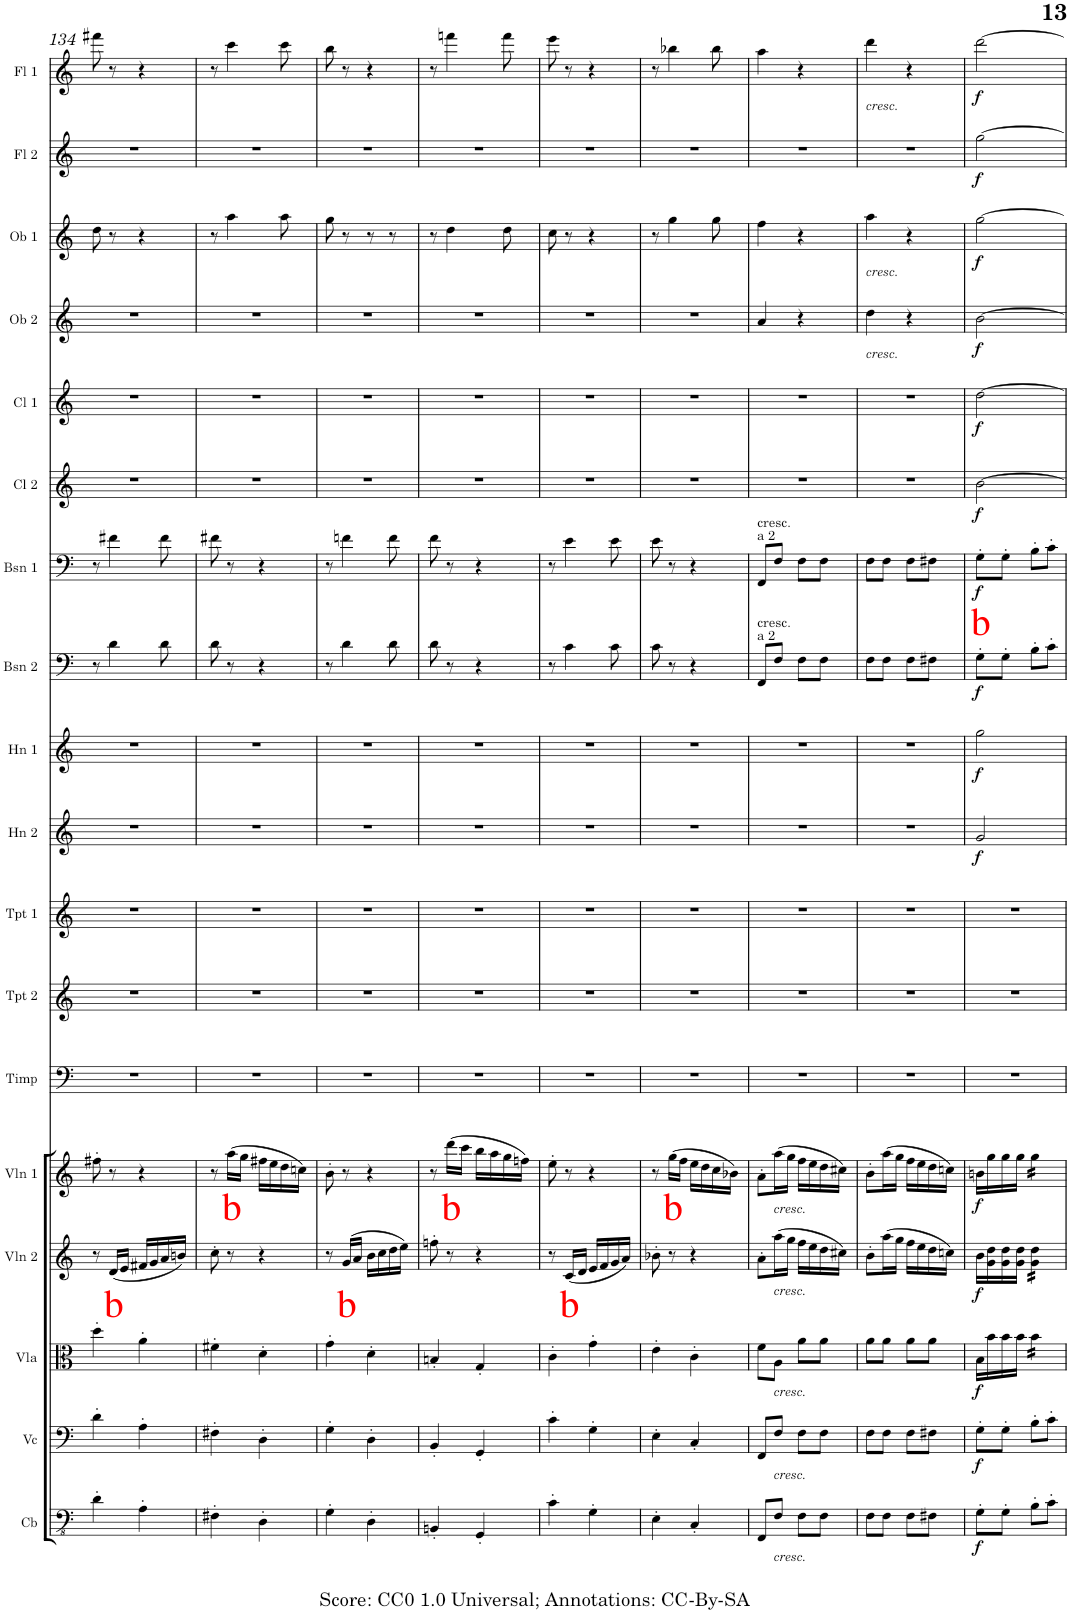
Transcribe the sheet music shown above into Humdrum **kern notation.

**kern	**dynam	**kern	**dynam	**kern	**dynam	**kern	**text	**dynam	**kern	**text	**dynam	**kern	**kern	**kern	**kern	**dynam	**kern	**dynam	**kern	**dynam	**kern	**text	**dynam	**kern	**dynam	**kern	**dynam	**kern	**dynam	**kern	**dynam	**kern	**dynam	**kern	**dynam
*part18	*part18	*part17	*part17	*part16	*part16	*part15	*part15	*part15	*part14	*part14	*part14	*part13	*part12	*part11	*part10	*part10	*part9	*part9	*part8	*part8	*part7	*part7	*part7	*part6	*part6	*part5	*part5	*part4	*part4	*part3	*part3	*part2	*part2	*part1	*part1
*staff18	*staff18	*staff17	*staff17	*staff16	*staff16	*staff15	*staff15	*staff15	*staff14	*staff14	*staff14	*staff13	*staff12	*staff11	*staff10	*staff10	*staff9	*staff9	*staff8	*staff8	*staff7	*staff7	*staff7	*staff6	*staff6	*staff5	*staff5	*staff4	*staff4	*staff3	*staff3	*staff2	*staff2	*staff1	*staff1
*I"Contrabass	*	*I"Violoncello	*	*I"Viola	*	*I"Violin 2	*	*	*I"Violin 1	*	*	*I"Timpani	*I"C Trumpet 2	*I"C Trumpet 1	*I"C Horn 2	*	*I"C Horn 1	*	*I"Bassoon 2	*	*I"Bassoon 1	*	*	*I"C Clarinet 2	*	*I"C Clarinet 1	*	*I"Oboe 2	*	*I"Oboe 1	*	*I"Flute 2	*	*I"Flute 1	*
*I'Cb	*	*I'Vc	*	*I'Vla	*	*I'Vln 2	*	*	*I'Vln 1	*	*	*I'Timp	*I'Tpt 2	*I'Tpt 1	*I'Hn 2	*	*I'Hn 1	*	*I'Bsn 2	*	*I'Bsn 1	*	*	*I'Cl 2	*	*I'Cl 1	*	*I'Ob 2	*	*I'Ob 1	*	*I'Fl 2	*	*I'Fl 1	*
!!LO:PB:g=z
*clefFv4	*	*clefF4	*	*clefC3	*	*clefG2	*	*	*clefG2	*	*	*clefF4	*clefG2	*clefG2	*clefG2	*	*clefG2	*	*clefF4	*	*clefF4	*	*	*clefG2	*	*clefG2	*	*clefG2	*	*clefG2	*	*clefG2	*	*clefG2	*
*	*	*	*	*	*	*	*	*	*	*	*	*	*	*	*Trd7c12	*	*Trd7c12	*	*	*	*	*	*	*Trd1c2	*	*Trd1c2	*	*	*	*	*	*	*	*	*
*k[]	*	*k[]	*	*k[]	*	*k[]	*	*	*k[]	*	*	*k[]	*k[]	*k[]	*k[]	*	*k[]	*	*k[]	*	*k[]	*	*	*k[]	*	*k[]	*	*k[]	*	*k[]	*	*k[]	*	*k[]	*
*M2/4	*	*M2/4	*	*M2/4	*	*M2/4	*	*	*M2/4	*	*	*M2/4	*M2/4	*M2/4	*M2/4	*	*M2/4	*	*M2/4	*	*M2/4	*	*	*M2/4	*	*M2/4	*	*M2/4	*	*M2/4	*	*M2/4	*	*M2/4	*
=134	=134	=134	=134	=134	=134	=134	=134	=134	=134	=134	=134	=134	=134	=134	=134	=134	=134	=134	=134	=134	=134	=134	=134	=134	=134	=134	=134	=134	=134	=134	=134	=134	=134	=134	=134
4D'\	.	4d'\	.	4dd'\	.	8r	.	.	8ff#X'\	.	.	2r	2r	2r	2r	.	2r	.	8r	.	8r	.	.	2r	.	2r	.	2r	.	8dd\	.	2r	.	8fff#X\	.
!	!	!	!	!	!	!	!LO:LY:b:color=#FF0000	!	!	!	!	!	!	!	!	!	!	!	!	!	!	!	!	!	!	!	!	!	!	!	!	!	!	!	!
.	.	.	.	.	.	(16d/LL	b	.	8r	.	.	.	.	.	.	.	.	.	4d\	.	4f#X\	.	.	.	.	.	.	.	.	8r	.	.	.	8r	.
.	.	.	.	.	.	16e/JJ	.	.	.	.	.	.	.	.	.	.	.	.	.	.	.	.	.	.	.	.	.	.	.	.	.	.	.	.	.
4AA'\	.	4A'\	.	4a'\	.	16f#X/LL	.	.	4r	.	.	.	.	.	.	.	.	.	.	.	.	.	.	.	.	.	.	.	.	4r	.	.	.	4r	.
.	.	.	.	.	.	16g/	.	.	.	.	.	.	.	.	.	.	.	.	.	.	.	.	.	.	.	.	.	.	.	.	.	.	.	.	.
.	.	.	.	.	.	16a/	.	.	.	.	.	.	.	.	.	.	.	.	8d\	.	8f#\	.	.	.	.	.	.	.	.	.	.	.	.	.	.
.	.	.	.	.	.	16bn/JJ)	.	.	.	.	.	.	.	.	.	.	.	.	.	.	.	.	.	.	.	.	.	.	.	.	.	.	.	.	.
=135	=135	=135	=135	=135	=135	=135	=135	=135	=135	=135	=135	=135	=135	=135	=135	=135	=135	=135	=135	=135	=135	=135	=135	=135	=135	=135	=135	=135	=135	=135	=135	=135	=135	=135	=135
4FF#X'\	.	4F#X'\	.	4f#X'\	.	8cc'\	.	.	8r	.	.	2r	2r	2r	2r	.	2r	.	8d\	.	8f#X\	.	.	2r	.	2r	.	2r	.	8r	.	2r	.	8r	.
!	!	!	!	!	!	!	!	!	!	!LO:LY:b:color=#FF0000	!	!	!	!	!	!	!	!	!	!	!	!	!	!	!	!	!	!	!	!	!	!	!	!	!
.	.	.	.	.	.	8r	.	.	(16aa\LL	b	.	.	.	.	.	.	.	.	8r	.	8r	.	.	.	.	.	.	.	.	4aa\	.	.	.	4ccc\	.
.	.	.	.	.	.	.	.	.	16gg\JJ	.	.	.	.	.	.	.	.	.	.	.	.	.	.	.	.	.	.	.	.	.	.	.	.	.	.
4DD'\	.	4D'\	.	4d'\	.	4r	.	.	16ff#X\LL	.	.	.	.	.	.	.	.	.	4r	.	4r	.	.	.	.	.	.	.	.	.	.	.	.	.	.
.	.	.	.	.	.	.	.	.	16ee\	.	.	.	.	.	.	.	.	.	.	.	.	.	.	.	.	.	.	.	.	.	.	.	.	.	.
.	.	.	.	.	.	.	.	.	16dd\	.	.	.	.	.	.	.	.	.	.	.	.	.	.	.	.	.	.	.	.	8aa\	.	.	.	8ccc\	.
.	.	.	.	.	.	.	.	.	16ccn\JJ)	.	.	.	.	.	.	.	.	.	.	.	.	.	.	.	.	.	.	.	.	.	.	.	.	.	.
=136	=136	=136	=136	=136	=136	=136	=136	=136	=136	=136	=136	=136	=136	=136	=136	=136	=136	=136	=136	=136	=136	=136	=136	=136	=136	=136	=136	=136	=136	=136	=136	=136	=136	=136	=136
4GG'\	.	4G'\	.	4g'\	.	8r	.	.	8b'\	.	.	2r	2r	2r	2r	.	2r	.	8r	.	8r	.	.	2r	.	2r	.	2r	.	8gg\	.	2r	.	8bb\	.
!	!	!	!	!	!	!	!LO:LY:b:color=#FF0000	!	!	!	!	!	!	!	!	!	!	!	!	!	!	!	!	!	!	!	!	!	!	!	!	!	!	!	!
.	.	.	.	.	.	(16g/LL	b	.	8r	.	.	.	.	.	.	.	.	.	4d\	.	4fn\	.	.	.	.	.	.	.	.	8r	.	.	.	8r	.
.	.	.	.	.	.	16a/JJ	.	.	.	.	.	.	.	.	.	.	.	.	.	.	.	.	.	.	.	.	.	.	.	.	.	.	.	.	.
4DD'\	.	4D'\	.	4d'\	.	16b\LL	.	.	4r	.	.	.	.	.	.	.	.	.	.	.	.	.	.	.	.	.	.	.	.	8r	.	.	.	4r	.
.	.	.	.	.	.	16cc\	.	.	.	.	.	.	.	.	.	.	.	.	.	.	.	.	.	.	.	.	.	.	.	.	.	.	.	.	.
.	.	.	.	.	.	16dd\	.	.	.	.	.	.	.	.	.	.	.	.	8d\	.	8f\	.	.	.	.	.	.	.	.	8r	.	.	.	.	.
.	.	.	.	.	.	16ee\JJ)	.	.	.	.	.	.	.	.	.	.	.	.	.	.	.	.	.	.	.	.	.	.	.	.	.	.	.	.	.
=137	=137	=137	=137	=137	=137	=137	=137	=137	=137	=137	=137	=137	=137	=137	=137	=137	=137	=137	=137	=137	=137	=137	=137	=137	=137	=137	=137	=137	=137	=137	=137	=137	=137	=137	=137
4BBBn'/	.	4BB'/	.	4Bn'/	.	8ffn'\	.	.	8r	.	.	2r	2r	2r	2r	.	2r	.	8d\	.	8f\	.	.	2r	.	2r	.	2r	.	8r	.	2r	.	8r	.
!	!	!	!	!	!	!	!	!	!	!LO:LY:b:color=#FF0000	!	!	!	!	!	!	!	!	!	!	!	!	!	!	!	!	!	!	!	!	!	!	!	!	!
.	.	.	.	.	.	8r	.	.	(16ddd\LL	b	.	.	.	.	.	.	.	.	8r	.	8r	.	.	.	.	.	.	.	.	4dd\	.	.	.	4fffn\	.
.	.	.	.	.	.	.	.	.	16ccc\JJ	.	.	.	.	.	.	.	.	.	.	.	.	.	.	.	.	.	.	.	.	.	.	.	.	.	.
4GGG'/	.	4GG'/	.	4G'/	.	4r	.	.	16bb\LL	.	.	.	.	.	.	.	.	.	4r	.	4r	.	.	.	.	.	.	.	.	.	.	.	.	.	.
.	.	.	.	.	.	.	.	.	16aa\	.	.	.	.	.	.	.	.	.	.	.	.	.	.	.	.	.	.	.	.	.	.	.	.	.	.
.	.	.	.	.	.	.	.	.	16gg\	.	.	.	.	.	.	.	.	.	.	.	.	.	.	.	.	.	.	.	.	8dd\	.	.	.	8fff\	.
.	.	.	.	.	.	.	.	.	16ffn\JJ)	.	.	.	.	.	.	.	.	.	.	.	.	.	.	.	.	.	.	.	.	.	.	.	.	.	.
=138	=138	=138	=138	=138	=138	=138	=138	=138	=138	=138	=138	=138	=138	=138	=138	=138	=138	=138	=138	=138	=138	=138	=138	=138	=138	=138	=138	=138	=138	=138	=138	=138	=138	=138	=138
4C'\	.	4c'\	.	4c'\	.	8r	.	.	8ee'\	.	.	2r	2r	2r	2r	.	2r	.	8r	.	8r	.	.	2r	.	2r	.	2r	.	8cc\	.	2r	.	8eee\	.
!	!	!	!	!	!	!	!LO:LY:b:color=#FF0000	!	!	!	!	!	!	!	!	!	!	!	!	!	!	!	!	!	!	!	!	!	!	!	!	!	!	!	!
.	.	.	.	.	.	(16c/LL	b	.	8r	.	.	.	.	.	.	.	.	.	4c\	.	4e\	.	.	.	.	.	.	.	.	8r	.	.	.	8r	.
.	.	.	.	.	.	16d/JJ	.	.	.	.	.	.	.	.	.	.	.	.	.	.	.	.	.	.	.	.	.	.	.	.	.	.	.	.	.
4GG'\	.	4G'\	.	4g'\	.	16e/LL	.	.	4r	.	.	.	.	.	.	.	.	.	.	.	.	.	.	.	.	.	.	.	.	4r	.	.	.	4r	.
.	.	.	.	.	.	16f/	.	.	.	.	.	.	.	.	.	.	.	.	.	.	.	.	.	.	.	.	.	.	.	.	.	.	.	.	.
.	.	.	.	.	.	16g/	.	.	.	.	.	.	.	.	.	.	.	.	8c\	.	8e\	.	.	.	.	.	.	.	.	.	.	.	.	.	.
.	.	.	.	.	.	16a/JJ)	.	.	.	.	.	.	.	.	.	.	.	.	.	.	.	.	.	.	.	.	.	.	.	.	.	.	.	.	.
=139	=139	=139	=139	=139	=139	=139	=139	=139	=139	=139	=139	=139	=139	=139	=139	=139	=139	=139	=139	=139	=139	=139	=139	=139	=139	=139	=139	=139	=139	=139	=139	=139	=139	=139	=139
4EE'\	.	4E'\	.	4e'\	.	8b-X'\	.	.	8r	.	.	2r	2r	2r	2r	.	2r	.	8c\	.	8e\	.	.	2r	.	2r	.	2r	.	8r	.	2r	.	8r	.
!	!	!	!	!	!	!	!	!	!	!LO:LY:b:color=#FF0000	!	!	!	!	!	!	!	!	!	!	!	!	!	!	!	!	!	!	!	!	!	!	!	!	!
.	.	.	.	.	.	8r	.	.	(16gg\LL	b	.	.	.	.	.	.	.	.	8r	.	8r	.	.	.	.	.	.	.	.	4gg\	.	.	.	4bb-X\	.
.	.	.	.	.	.	.	.	.	16ff\JJ	.	.	.	.	.	.	.	.	.	.	.	.	.	.	.	.	.	.	.	.	.	.	.	.	.	.
4CC'/	.	4C'/	.	4c'\	.	4r	.	.	16ee\LL	.	.	.	.	.	.	.	.	.	4r	.	4r	.	.	.	.	.	.	.	.	.	.	.	.	.	.
.	.	.	.	.	.	.	.	.	16dd\	.	.	.	.	.	.	.	.	.	.	.	.	.	.	.	.	.	.	.	.	.	.	.	.	.	.
.	.	.	.	.	.	.	.	.	16cc\	.	.	.	.	.	.	.	.	.	.	.	.	.	.	.	.	.	.	.	.	8gg\	.	.	.	8bb-\	.
.	.	.	.	.	.	.	.	.	16b-X\JJ)	.	.	.	.	.	.	.	.	.	.	.	.	.	.	.	.	.	.	.	.	.	.	.	.	.	.
=140	=140	=140	=140	=140	=140	=140	=140	=140	=140	=140	=140	=140	=140	=140	=140	=140	=140	=140	=140	=140	=140	=140	=140	=140	=140	=140	=140	=140	=140	=140	=140	=140	=140	=140	=140
!	!	!	!	!	!	!	!	!	!	!	!	!	!	!	!	!	!	!	!	!	!LO:TX:a:t=a 2	!	!	!	!	!	!	!	!	!	!	!	!	!	!
!	!	!	!	!	!	!	!	!	!	!	!	!	!	!	!	!	!	!	!	!	!LO:TX:a:t=cresc.	!	!	!	!	!	!	!	!	!	!	!	!	!	!
!	!	!	!	!	!	!	!	!	!	!	!	!	!	!	!	!	!	!	!LO:TX:a:t=a 2	!	!	!	!	!	!	!	!	!	!	!	!	!	!	!	!
!	!	!	!	!	!	!	!	!	!	!	!	!	!	!	!	!	!	!	!LO:TX:a:t=cresc.	!	!	!	!	!	!	!	!	!	!	!	!	!	!	!	!
8FFF/L	.	8FF/L	.	8f\L	.	8a'\L	.	.	8a'\L	.	.	2r	2r	2r	2r	.	2r	.	8FF/L	.	8FF/L	.	.	2r	.	2r	.	4a/	.	4ff\	.	2r	.	4aa\	.
!	!	!	!	!	!	!	!	!	!LO:TX:b:i:t=cresc.	!	!	!	!	!	!	!	!	!	!	!	!	!	!	!	!	!	!	!	!	!	!	!	!	!	!
!	!	!	!	!	!	!LO:TX:b:i:t=cresc.	!	!	!	!	!	!	!	!	!	!	!	!	!	!	!	!	!	!	!	!	!	!	!	!	!	!	!	!	!
!	!	!	!	!LO:TX:b:i:t=cresc.	!	!	!	!	!	!	!	!	!	!	!	!	!	!	!	!	!	!	!	!	!	!	!	!	!	!	!	!	!	!	!
!	!	!LO:TX:b:i:t=cresc.	!	!	!	!	!	!	!	!	!	!	!	!	!	!	!	!	!	!	!	!	!	!	!	!	!	!	!	!	!	!	!	!	!
!LO:TX:b:i:t=cresc.	!	!	!	!	!	!	!	!	!	!	!	!	!	!	!	!	!	!	!	!	!	!	!	!	!	!	!	!	!	!	!	!	!	!	!
8FF/J	.	8F/J	.	8A\J	.	(16aa\L	.	.	(16aa\L	.	.	.	.	.	.	.	.	.	8F/J	.	8F/J	.	.	.	.	.	.	.	.	.	.	.	.	.	.
.	.	.	.	.	.	16gg\JJ	.	.	16gg\JJ	.	.	.	.	.	.	.	.	.	.	.	.	.	.	.	.	.	.	.	.	.	.	.	.	.	.
8FF\L	.	8F\L	.	8a\L	.	16ff\LL	.	.	16ff\LL	.	.	.	.	.	.	.	.	.	8F\L	.	8F\L	.	.	.	.	.	.	4r	.	4r	.	.	.	4r	.
.	.	.	.	.	.	16ee\	.	.	16ee\	.	.	.	.	.	.	.	.	.	.	.	.	.	.	.	.	.	.	.	.	.	.	.	.	.	.
8FF\J	.	8F\J	.	8a\J	.	16dd\	.	.	16dd\	.	.	.	.	.	.	.	.	.	8F\J	.	8F\J	.	.	.	.	.	.	.	.	.	.	.	.	.	.
.	.	.	.	.	.	16cc#X\JJ)	.	.	16cc#X\JJ)	.	.	.	.	.	.	.	.	.	.	.	.	.	.	.	.	.	.	.	.	.	.	.	.	.	.
=141	=141	=141	=141	=141	=141	=141	=141	=141	=141	=141	=141	=141	=141	=141	=141	=141	=141	=141	=141	=141	=141	=141	=141	=141	=141	=141	=141	=141	=141	=141	=141	=141	=141	=141	=141
!	!	!	!	!	!	!	!	!	!	!	!	!	!	!	!	!	!	!	!	!	!	!	!	!	!	!	!	!	!	!	!	!	!	!LO:TX:b:i:t=cresc.	!
!	!	!	!	!	!	!	!	!	!	!	!	!	!	!	!	!	!	!	!	!	!	!	!	!	!	!	!	!	!	!LO:TX:b:i:t=cresc.	!	!	!	!	!
!	!	!	!	!	!	!	!	!	!	!	!	!	!	!	!	!	!	!	!	!	!	!	!	!	!	!	!	!LO:TX:b:i:t=cresc.	!	!	!	!	!	!	!
8FF\L	.	8F\L	.	8a\L	.	8b'\L	.	.	8b'\L	.	.	2r	2r	2r	2r	.	2r	.	8F\L	.	8F\L	.	.	2r	.	2r	.	4dd\	.	4aa\	.	2r	.	4ddd\	.
8FF\J	.	8F\J	.	8a\J	.	(16aa\L	.	.	(16aa\L	.	.	.	.	.	.	.	.	.	8F\J	.	8F\J	.	.	.	.	.	.	.	.	.	.	.	.	.	.
.	.	.	.	.	.	16gg\JJ	.	.	16gg\JJ	.	.	.	.	.	.	.	.	.	.	.	.	.	.	.	.	.	.	.	.	.	.	.	.	.	.
8FF\L	.	8F\L	.	8a\L	.	16ff\LL	.	.	16ff\LL	.	.	.	.	.	.	.	.	.	8F\L	.	8F\L	.	.	.	.	.	.	4r	.	4r	.	.	.	4r	.
.	.	.	.	.	.	16ee\	.	.	16ee\	.	.	.	.	.	.	.	.	.	.	.	.	.	.	.	.	.	.	.	.	.	.	.	.	.	.
8FF#X\J	.	8F#X\J	.	8a\J	.	16dd\	.	.	16dd\	.	.	.	.	.	.	.	.	.	8F#X\J	.	8F#X\J	.	.	.	.	.	.	.	.	.	.	.	.	.	.
.	.	.	.	.	.	16ccn\JJ)	.	.	16ccn\JJ)	.	.	.	.	.	.	.	.	.	.	.	.	.	.	.	.	.	.	.	.	.	.	.	.	.	.
=142	=142	=142	=142	=142	=142	=142	=142	=142	=142	=142	=142	=142	=142	=142	=142	=142	=142	=142	=142	=142	=142	=142	=142	=142	=142	=142	=142	=142	=142	=142	=142	=142	=142	=142	=142
!	!LO:DY:b	!	!LO:DY:b	!	!LO:DY:b	!	!	!LO:DY:b	!	!	!LO:DY:b	!	!	!	!	!LO:DY:b	!	!LO:DY:b	!	!LO:DY:b	!	!LO:LY:b:color=#FF0000	!LO:DY:b	!	!LO:DY:b	!	!LO:DY:b	!	!LO:DY:b	!	!LO:DY:b	!	!LO:DY:b	!	!LO:DY:b
8GG'\L	f	8G'\L	f	16B\LL	f	16b\LL	.	f	16bn\LL	.	f	2r	2r	2r	2g/	f	2gg\	f	8G'\L	f	8G'\L	b	f	[2b\	f	[2dd\	f	[2b\	f	[2gg\	f	[2gg\	f	[2ddd\	f
.	.	.	.	16b\	.	16g\ 16dd\	.	.	16gg\	.	.	.	.	.	.	.	.	.	.	.	.	.	.	.	.	.	.	.	.	.	.	.	.	.	.
8GG'\J	.	8G'\J	.	16b\	.	16g\ 16dd\	.	.	16gg\	.	.	.	.	.	.	.	.	.	8G'\J	.	8G'\J	.	.	.	.	.	.	.	.	.	.	.	.	.	.
.	.	.	.	16b\JJ	.	16g\ 16dd\JJ	.	.	16gg\JJ	.	.	.	.	.	.	.	.	.	.	.	.	.	.	.	.	.	.	.	.	.	.	.	.	.	.
*	*	*	*	*tremolo	*	*	*	*	*	*	*	*	*	*	*	*	*	*	*	*	*	*	*	*	*	*	*	*	*	*	*	*	*	*	*
*	*	*	*	*	*	*tremolo	*	*	*	*	*	*	*	*	*	*	*	*	*	*	*	*	*	*	*	*	*	*	*	*	*	*	*	*	*
*	*	*	*	*	*	*	*	*	*tremolo	*	*	*	*	*	*	*	*	*	*	*	*	*	*	*	*	*	*	*	*	*	*	*	*	*	*
8BB'\L	.	8B'\L	.	16b\LL	.	16g\ 16dd\LL	.	.	16gg\LL	.	.	.	.	.	.	.	.	.	8B'\L	.	8B'\L	.	.	.	.	.	.	.	.	.	.	.	.	.	.
.	.	.	.	16b\	.	16g\ 16dd\	.	.	16gg\	.	.	.	.	.	.	.	.	.	.	.	.	.	.	.	.	.	.	.	.	.	.	.	.	.	.
8C'\J	.	8c'\J	.	16b\	.	16g\ 16dd\	.	.	16gg\	.	.	.	.	.	.	.	.	.	8c'\J	.	8c'\J	.	.	.	.	.	.	.	.	.	.	.	.	.	.
.	.	.	.	16b\JJ	.	16g\ 16dd\JJ	.	.	16gg\JJ	.	.	.	.	.	.	.	.	.	.	.	.	.	.	.	.	.	.	.	.	.	.	.	.	.	.
*	*	*	*	*	*	*	*	*	*Xtremolo	*	*	*	*	*	*	*	*	*	*	*	*	*	*	*	*	*	*	*	*	*	*	*	*	*	*
*	*	*	*	*	*	*Xtremolo	*	*	*	*	*	*	*	*	*	*	*	*	*	*	*	*	*	*	*	*	*	*	*	*	*	*	*	*	*
*	*	*	*	*Xtremolo	*	*	*	*	*	*	*	*	*	*	*	*	*	*	*	*	*	*	*	*	*	*	*	*	*	*	*	*	*	*	*
=	=	=	=	=	=	=	=	=	=	=	=	=	=	=	=	=	=	=	=	=	=	=	=	=	=	=	=	=	=	=	=	=	=	=	=
*-	*-	*-	*-	*-	*-	*-	*-	*-	*-	*-	*-	*-	*-	*-	*-	*-	*-	*-	*-	*-	*-	*-	*-	*-	*-	*-	*-	*-	*-	*-	*-	*-	*-	*-	*-
